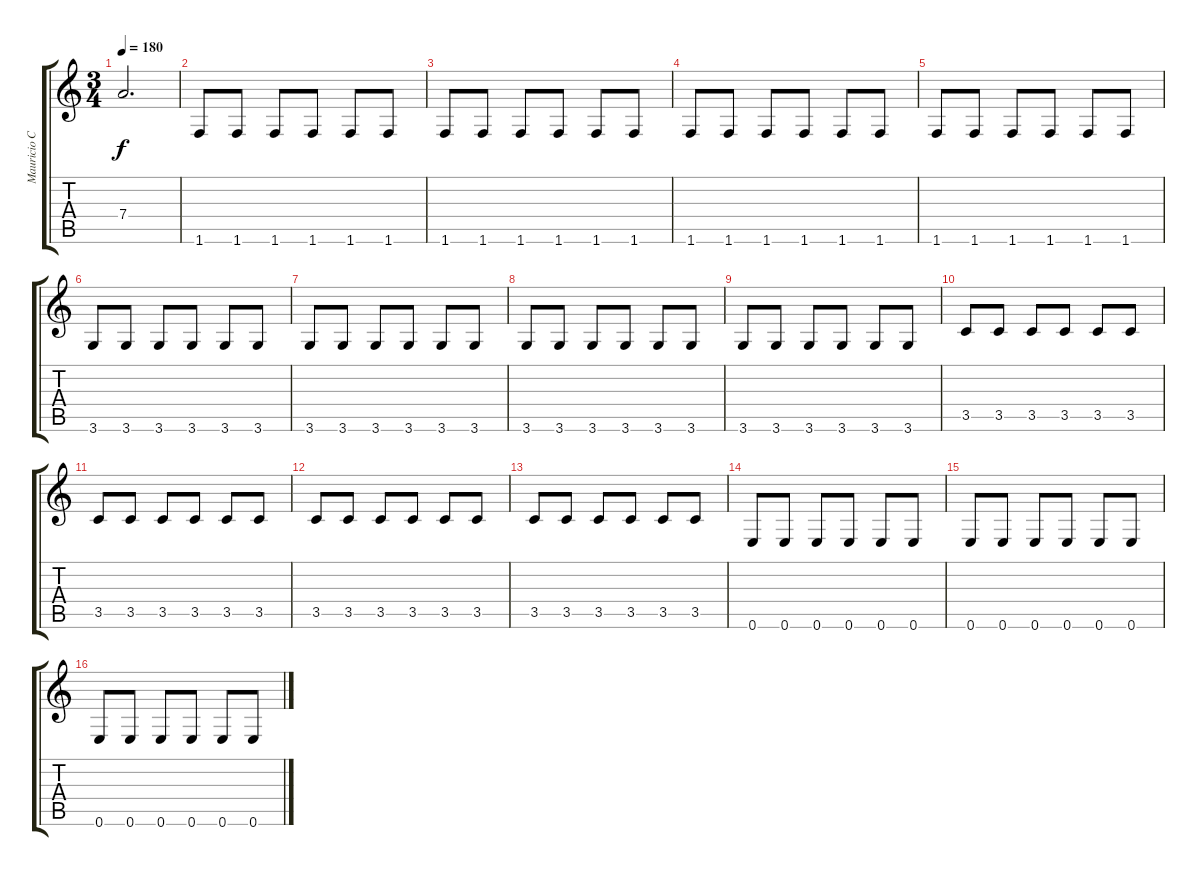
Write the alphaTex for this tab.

\track ("Mauricio Calle" "Mauricio C") {instrument distortionguitar}
\staff {score tabs}
\tuning (E4 B3 G3 D3 A2 E2) {hide}
\ts (3 4)
\tempo 180
\clef g2
\ks c
7.4{t}.2{d dy f} |
1.6.8 1.6.8 1.6.8 1.6.8 1.6.8 1.6.8 |
1.6.8 1.6.8 1.6.8 1.6.8 1.6.8 1.6.8 |
1.6.8 1.6.8 1.6.8 1.6.8 1.6.8 1.6.8 |
1.6.8 1.6.8 1.6.8 1.6.8 1.6.8 1.6.8 |
3.6.8 3.6.8 3.6.8 3.6.8 3.6.8 3.6.8 |
3.6.8 3.6.8 3.6.8 3.6.8 3.6.8 3.6.8 |
3.6.8 3.6.8 3.6.8 3.6.8 3.6.8 3.6.8 |
3.6.8 3.6.8 3.6.8 3.6.8 3.6.8 3.6.8 |
3.5.8 3.5.8 3.5.8 3.5.8 3.5.8 3.5.8 |
3.5.8 3.5.8 3.5.8 3.5.8 3.5.8 3.5.8 |
3.5.8 3.5.8 3.5.8 3.5.8 3.5.8 3.5.8 |
3.5.8 3.5.8 3.5.8 3.5.8 3.5.8 3.5.8 |
0.6.8 0.6.8 0.6.8 0.6.8 0.6.8 0.6.8 |
0.6.8 0.6.8 0.6.8 0.6.8 0.6.8 0.6.8 |
0.6.8 0.6.8 0.6.8 0.6.8 0.6.8 0.6.8
